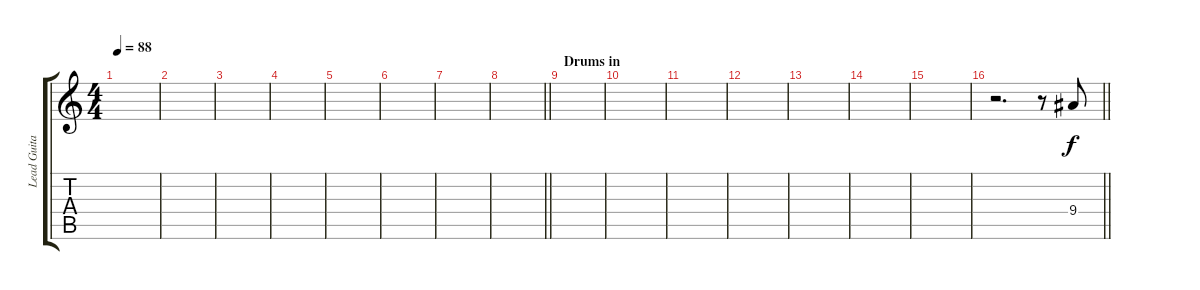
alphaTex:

\track ("Lead Guitar #1" "Lead Guita") {instrument overdrivenguitar}
\staff {score tabs}
\tuning (Eb4 Bb3 Gb3 Db3 Ab2 Db2) {hide}
\ts (4 4)
\tempo 88
\clef g2
\ks c
|
|
|
|
|
|
|
\barLineRight lightlight
|
\section ("" "Drums in")
|
|
|
|
|
|
|
\barLineRight lightlight
r.2{d} r.8 9.4.8
